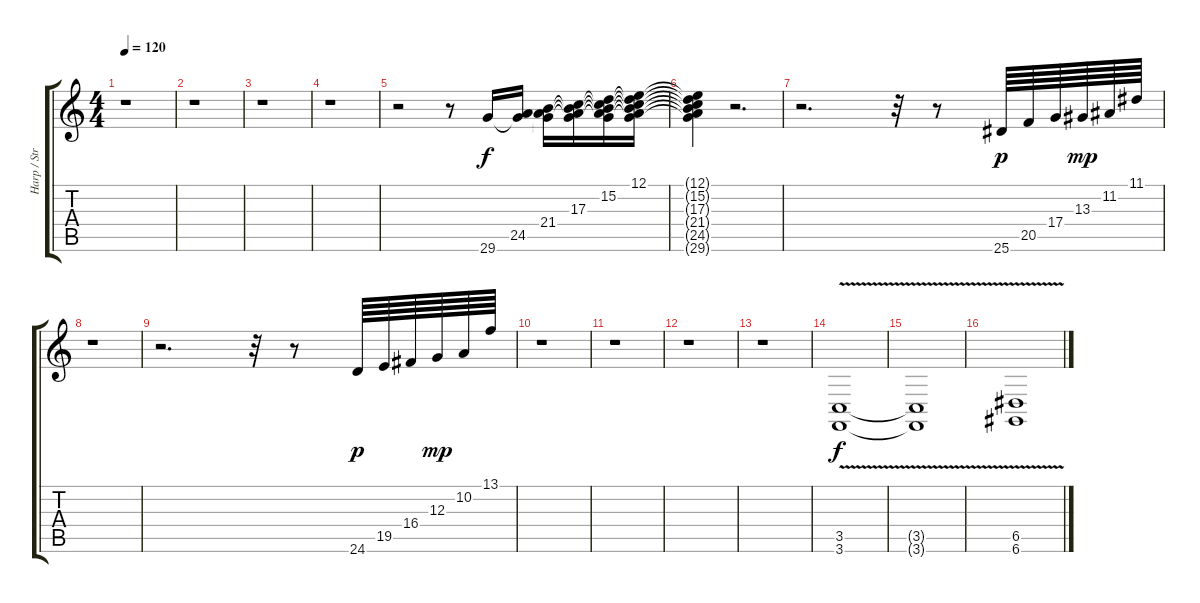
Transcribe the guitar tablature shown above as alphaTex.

\track ("Harp / Strings (Interlude)" "Harp / Str") {instrument stringensemble1}
\staff {score tabs}
\tuning (E4 B3 G3 D3 A2 D2) {hide}
\ts (4 4)
\tempo 120
\clef g2
\ks c
r.1{dy f} |
r.1 |
r.1 |
r.1 |
r.2{volume 9 instrument orchestralharp} r.8 29.6.16 (24.5 29.6{t}).16 (21.4 24.5{t} 29.6{t}).16 (17.3 21.4{t} 24.5{t} 29.6{t}).16 (15.2 17.3{t} 21.4{t} 24.5{t} 29.6{t}).16 (12.1 15.2{t} 17.3{t} 21.4{t} 24.5{t} 29.6{t}).16 |
(12.1{t} 15.2{t} 17.3{t} 21.4{t} 24.5{t} 29.6{t}).4 r.2{d} |
r.2{d} r.32 r.8 25.6.64{dy p} 20.5.64 17.4.64 13.3.64{dy mp} 11.2.64 11.1.64 |
r.1 |
r.2{d} r.32 r.8 24.6.64{dy p} 19.5.64 16.4.64 12.3.64{dy mp} 10.2.64 13.1.64 |
r.1 |
r.1 |
r.1 |
r.1 |
(3.5 3.6{v}).1{dy f volume 13 instrument stringensemble1} |
(3.5{t} 3.6{t}).1 |
(6.5 6.6{v}).1
